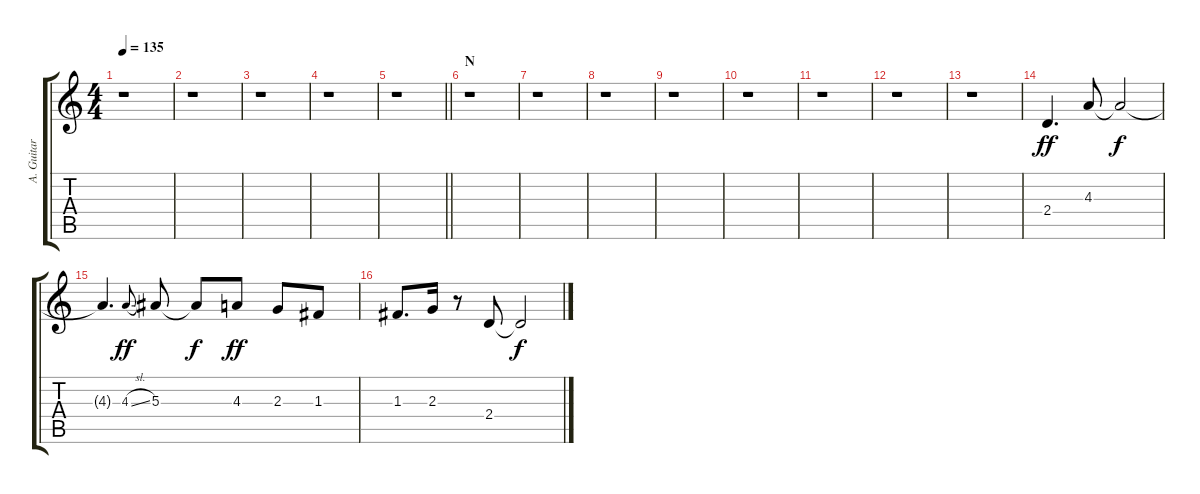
\track ("A. Guitar II" "A. Guitar ") {instrument acousticguitarsteel}
\staff {score tabs}
\tuning (D4 A3 F3 C3 G2 D2) {hide}
\ts (4 4)
\tempo 135
\clef g2
\ks c
r.1{dy f} |
r.1 |
r.1 |
r.1 |
\barLineRight lightlight
r.1 |
\section ("" "N")
r.1 |
r.1 |
r.1 |
r.1 |
r.1 |
r.1 |
r.1 |
r.1 |
2.4.4{d dy ff} 4.3.8 4.3{t}.2{dy f} |
4.3{t}.4{d} 4.3{sl}.8{gr onbeat dy ff} 5.3.8 5.3{t}.8{dy f} 4.3.8{dy ff} 2.3.8 1.3.8 |
1.3.8{d} 2.3.16 r.8 2.4.8 2.4{t}.2{dy f}
